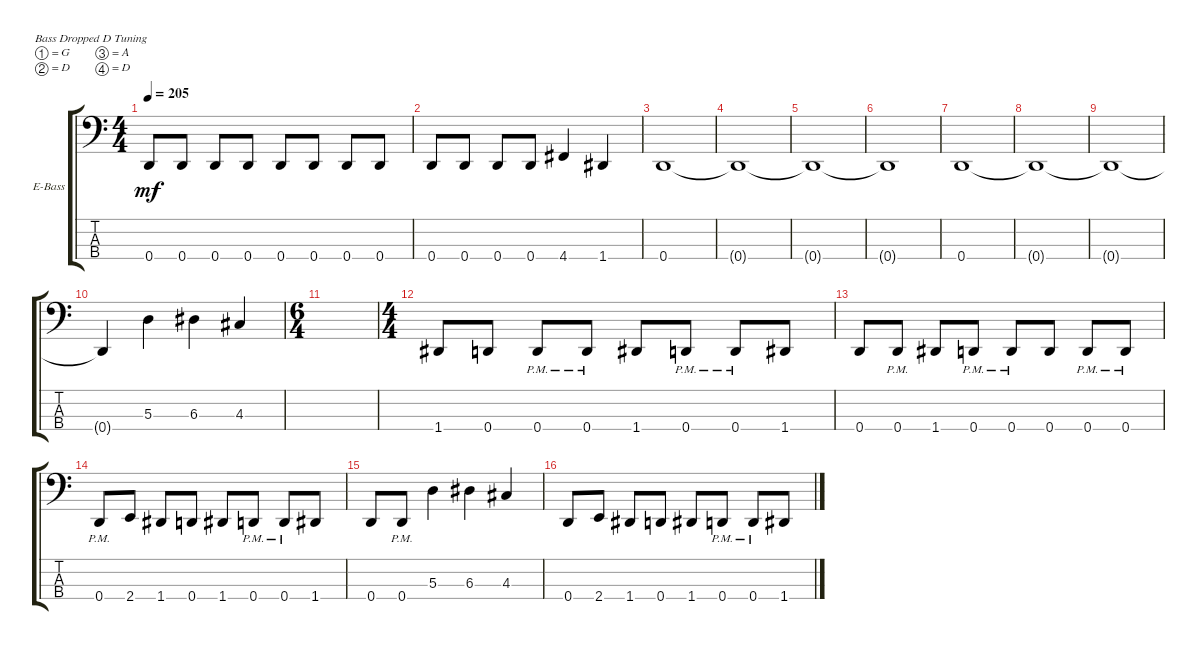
\bracketExtendMode groupsimilarinstruments
\firstSystemTrackNameOrientation horizontal
\otherSystemsTrackNameOrientation horizontal
\track ("Electric Bass" "E-Bass") {instrument electricbassfinger}
\staff {score tabs}
\tuning (G2 D2 A1 D1)
\ts (4 4)
\tempo 205
\clef f4
\ks c
0.4.8{dy mf} 0.4.8 0.4.8 0.4.8 0.4.8 0.4.8 0.4.8 0.4.8 |
0.4.8 0.4.8 0.4.8 0.4.8 4.4.4 1.4.4 |
0.4.1 |
0.4{t}.1 |
0.4{t}.1 |
0.4{t}.1 |
0.4.1 |
0.4{t}.1 |
0.4{t}.1 |
0.4{t}.4 5.3.4 6.3.4 4.3.4 |
\ts (6 4)
|
\ts (4 4)
1.4.8 0.4.8 0.4{pm}.8 0.4{pm}.8 1.4.8 0.4{pm}.8 0.4{pm}.8 1.4.8 |
0.4.8 0.4{pm}.8 1.4.8 0.4{pm}.8 0.4{pm}.8 0.4.8 0.4{pm}.8 0.4{pm}.8 |
0.4{pm}.8 2.4.8 1.4.8 0.4.8 1.4.8 0.4{pm}.8 0.4{pm}.8 1.4.8 |
0.4.8 0.4{pm}.8 5.3.4 6.3.4 4.3.4 |
0.4.8 2.4.8 1.4.8 0.4.8 1.4.8 0.4{pm}.8 0.4{pm}.8 1.4.8
